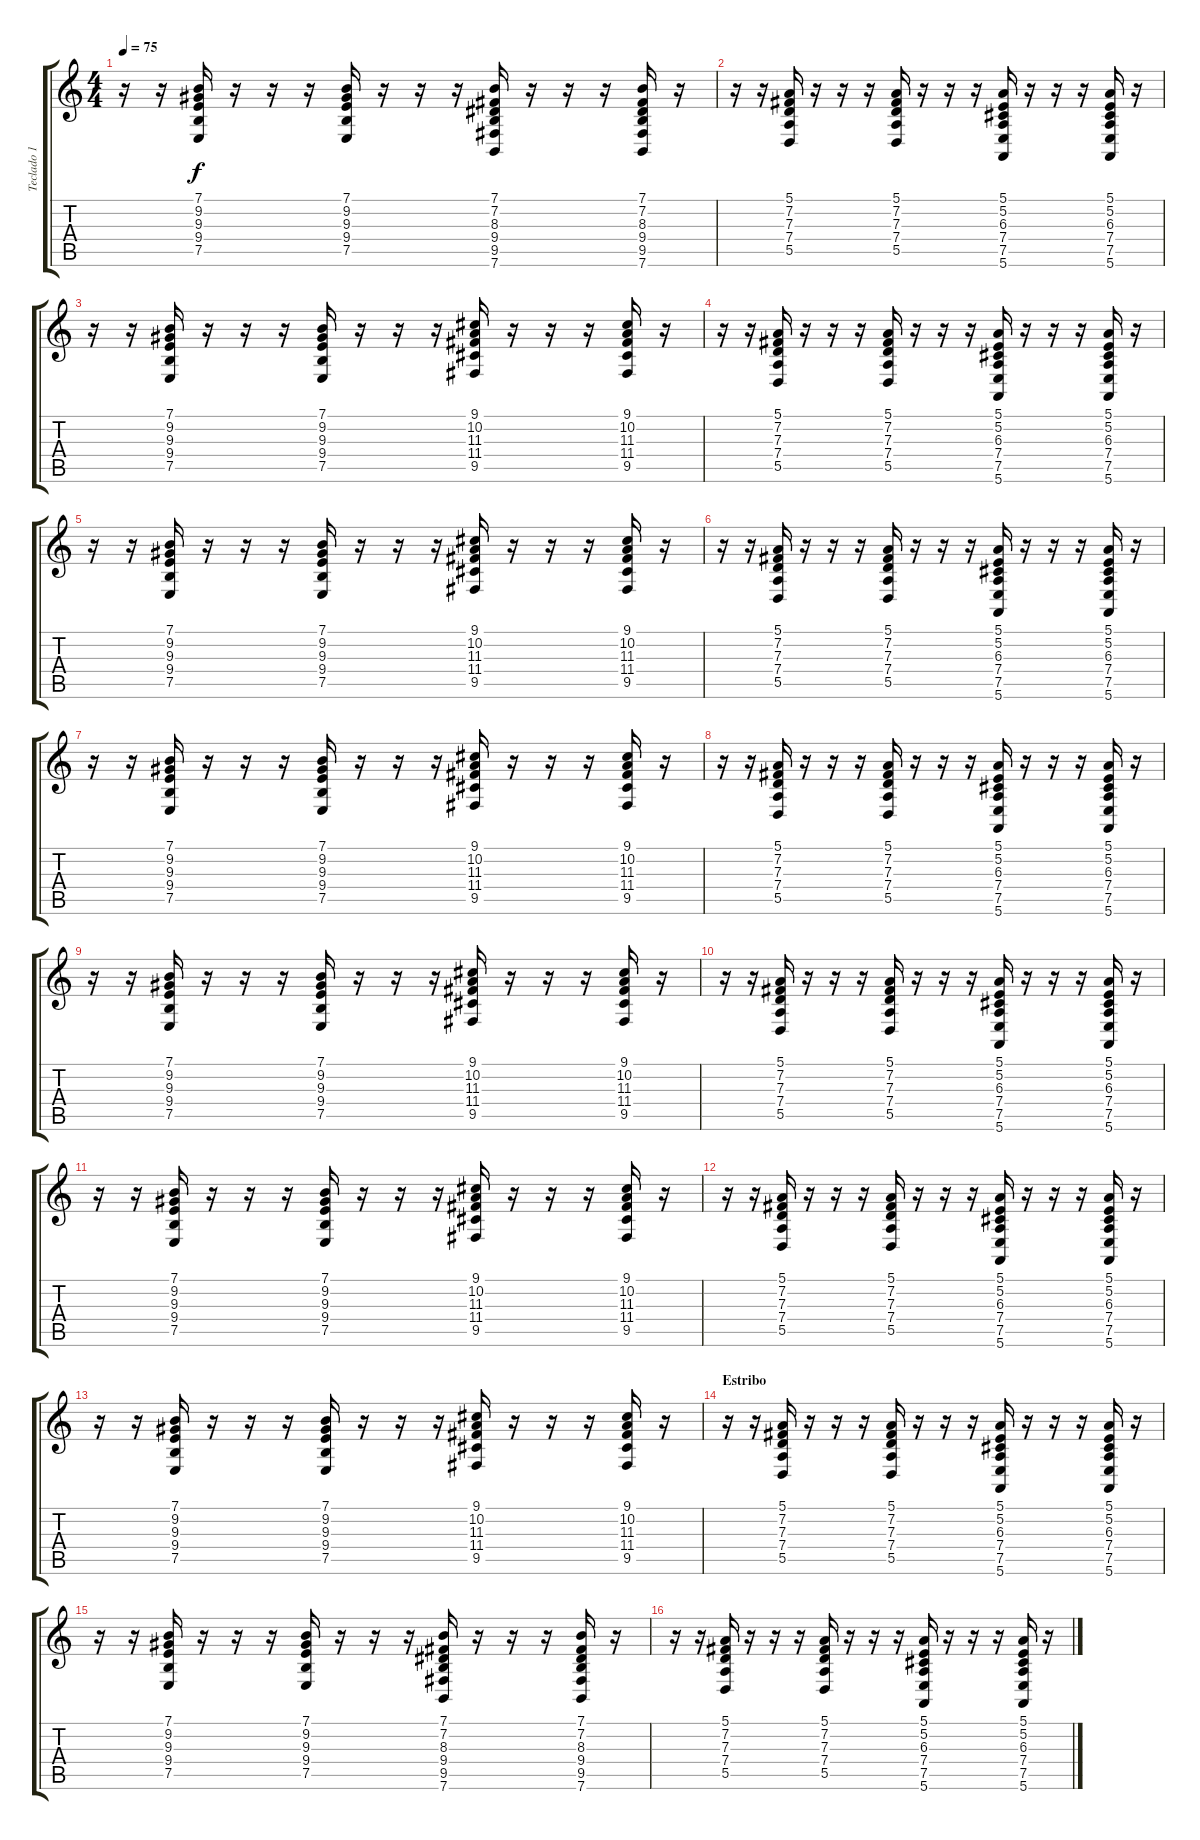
\track ("Teclado 1" "Teclado 1") {instrument electricpiano1}
\staff {score tabs}
\tuning (E4 B3 G3 D3 A2 E2) {hide}
\ts (4 4)
\tempo 75
\clef g2
\ks c
r.16{dy f} r.16 (7.1 9.2 9.3 9.4 7.5).16 r.16 r.16 r.16 (7.1 9.2 9.3 9.4 7.5).16 r.16 r.16 r.16 (7.1 7.2 8.3 9.4 9.5 7.6).16 r.16 r.16 r.16 (7.1 7.2 8.3 9.4 9.5 7.6).16 r.16 |
r.16 r.16 (5.1 7.2 7.3 7.4 5.5).16 r.16 r.16 r.16 (5.1 7.2 7.3 7.4 5.5).16 r.16 r.16 r.16 (5.1 5.2 6.3 7.4 7.5 5.6).16 r.16 r.16 r.16 (5.1 5.2 6.3 7.4 7.5 5.6).16 r.16 |
r.16 r.16 (7.1 9.2 9.3 9.4 7.5).16 r.16 r.16 r.16 (7.1 9.2 9.3 9.4 7.5).16 r.16 r.16 r.16 (9.1 10.2 11.3 11.4 9.5).16 r.16 r.16 r.16 (9.1 10.2 11.3 11.4 9.5).16 r.16 |
r.16 r.16 (5.1 7.2 7.3 7.4 5.5).16 r.16 r.16 r.16 (5.1 7.2 7.3 7.4 5.5).16 r.16 r.16 r.16 (5.1 5.2 6.3 7.4 7.5 5.6).16 r.16 r.16 r.16 (5.1 5.2 6.3 7.4 7.5 5.6).16 r.16 |
r.16 r.16 (7.1 9.2 9.3 9.4 7.5).16 r.16 r.16 r.16 (7.1 9.2 9.3 9.4 7.5).16 r.16 r.16 r.16 (9.1 10.2 11.3 11.4 9.5).16 r.16 r.16 r.16 (9.1 10.2 11.3 11.4 9.5).16 r.16 |
r.16 r.16 (5.1 7.2 7.3 7.4 5.5).16 r.16 r.16 r.16 (5.1 7.2 7.3 7.4 5.5).16 r.16 r.16 r.16 (5.1 5.2 6.3 7.4 7.5 5.6).16 r.16 r.16 r.16 (5.1 5.2 6.3 7.4 7.5 5.6).16 r.16 |
r.16 r.16 (7.1 9.2 9.3 9.4 7.5).16 r.16 r.16 r.16 (7.1 9.2 9.3 9.4 7.5).16 r.16 r.16 r.16 (9.1 10.2 11.3 11.4 9.5).16 r.16 r.16 r.16 (9.1 10.2 11.3 11.4 9.5).16 r.16 |
r.16 r.16 (5.1 7.2 7.3 7.4 5.5).16 r.16 r.16 r.16 (5.1 7.2 7.3 7.4 5.5).16 r.16 r.16 r.16 (5.1 5.2 6.3 7.4 7.5 5.6).16 r.16 r.16 r.16 (5.1 5.2 6.3 7.4 7.5 5.6).16 r.16 |
r.16 r.16 (7.1 9.2 9.3 9.4 7.5).16 r.16 r.16 r.16 (7.1 9.2 9.3 9.4 7.5).16 r.16 r.16 r.16 (9.1 10.2 11.3 11.4 9.5).16 r.16 r.16 r.16 (9.1 10.2 11.3 11.4 9.5).16 r.16 |
r.16 r.16 (5.1 7.2 7.3 7.4 5.5).16 r.16 r.16 r.16 (5.1 7.2 7.3 7.4 5.5).16 r.16 r.16 r.16 (5.1 5.2 6.3 7.4 7.5 5.6).16 r.16 r.16 r.16 (5.1 5.2 6.3 7.4 7.5 5.6).16 r.16 |
r.16 r.16 (7.1 9.2 9.3 9.4 7.5).16 r.16 r.16 r.16 (7.1 9.2 9.3 9.4 7.5).16 r.16 r.16 r.16 (9.1 10.2 11.3 11.4 9.5).16 r.16 r.16 r.16 (9.1 10.2 11.3 11.4 9.5).16 r.16 |
r.16 r.16 (5.1 7.2 7.3 7.4 5.5).16 r.16 r.16 r.16 (5.1 7.2 7.3 7.4 5.5).16 r.16 r.16 r.16 (5.1 5.2 6.3 7.4 7.5 5.6).16 r.16 r.16 r.16 (5.1 5.2 6.3 7.4 7.5 5.6).16 r.16 |
r.16 r.16 (7.1 9.2 9.3 9.4 7.5).16 r.16 r.16 r.16 (7.1 9.2 9.3 9.4 7.5).16 r.16 r.16 r.16 (9.1 10.2 11.3 11.4 9.5).16 r.16 r.16 r.16 (9.1 10.2 11.3 11.4 9.5).16 r.16 |
\section ("" "Estribo")
r.16 r.16 (5.1 7.2 7.3 7.4 5.5).16 r.16 r.16 r.16 (5.1 7.2 7.3 7.4 5.5).16 r.16 r.16 r.16 (5.1 5.2 6.3 7.4 7.5 5.6).16 r.16 r.16 r.16 (5.1 5.2 6.3 7.4 7.5 5.6).16 r.16 |
r.16 r.16 (7.1 9.2 9.3 9.4 7.5).16 r.16 r.16 r.16 (7.1 9.2 9.3 9.4 7.5).16 r.16 r.16 r.16 (7.1 7.2 8.3 9.4 9.5 7.6).16 r.16 r.16 r.16 (7.1 7.2 8.3 9.4 9.5 7.6).16 r.16 |
r.16 r.16 (5.1 7.2 7.3 7.4 5.5).16 r.16 r.16 r.16 (5.1 7.2 7.3 7.4 5.5).16 r.16 r.16 r.16 (5.1 5.2 6.3 7.4 7.5 5.6).16 r.16 r.16 r.16 (5.1 5.2 6.3 7.4 7.5 5.6).16 r.16
